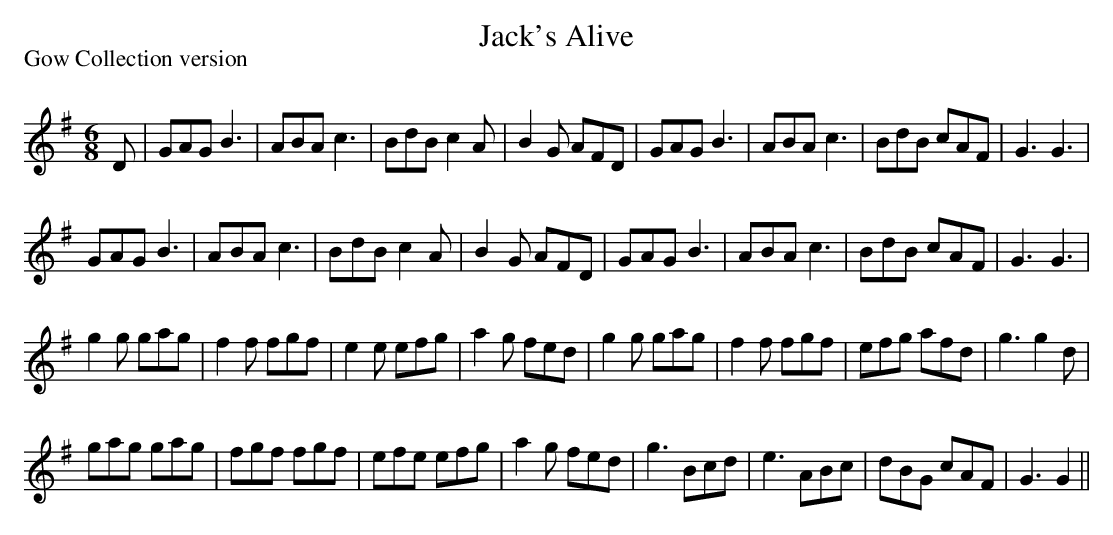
X:1
T: Jack's Alive
P:Gow Collection version
Q:180
K:G
M:6/8
L:1/16
D2|G2A2G2 B6|A2B2A2 c6|B2d2B2 c4A2|B4G2 A2F2D2|G2A2G2 B6|A2B2A2 c6|B2d2B2 c2A2F2|G6G6|
G2A2G2 B6|A2B2A2 c6|B2d2B2 c4A2|B4G2 A2F2D2|G2A2G2 B6|A2B2A2 c6|B2d2B2 c2A2F2|G6G6|
g4g2 g2a2g2|f4f2 f2g2f2|e4e2 e2f2g2|a4g2 f2e2d2|g4g2 g2a2g2|f4f2 f2g2f2|e2f2g2 a2f2d2|g6g4d2|
g2a2g2 g2a2g2|f2g2f2 f2g2f2|e2f2e2 e2f2g2|a4g2 f2e2d2|g6 B2c2d2|e6 A2B2c2|d2B2G2 c2A2F2|G6 G4||
